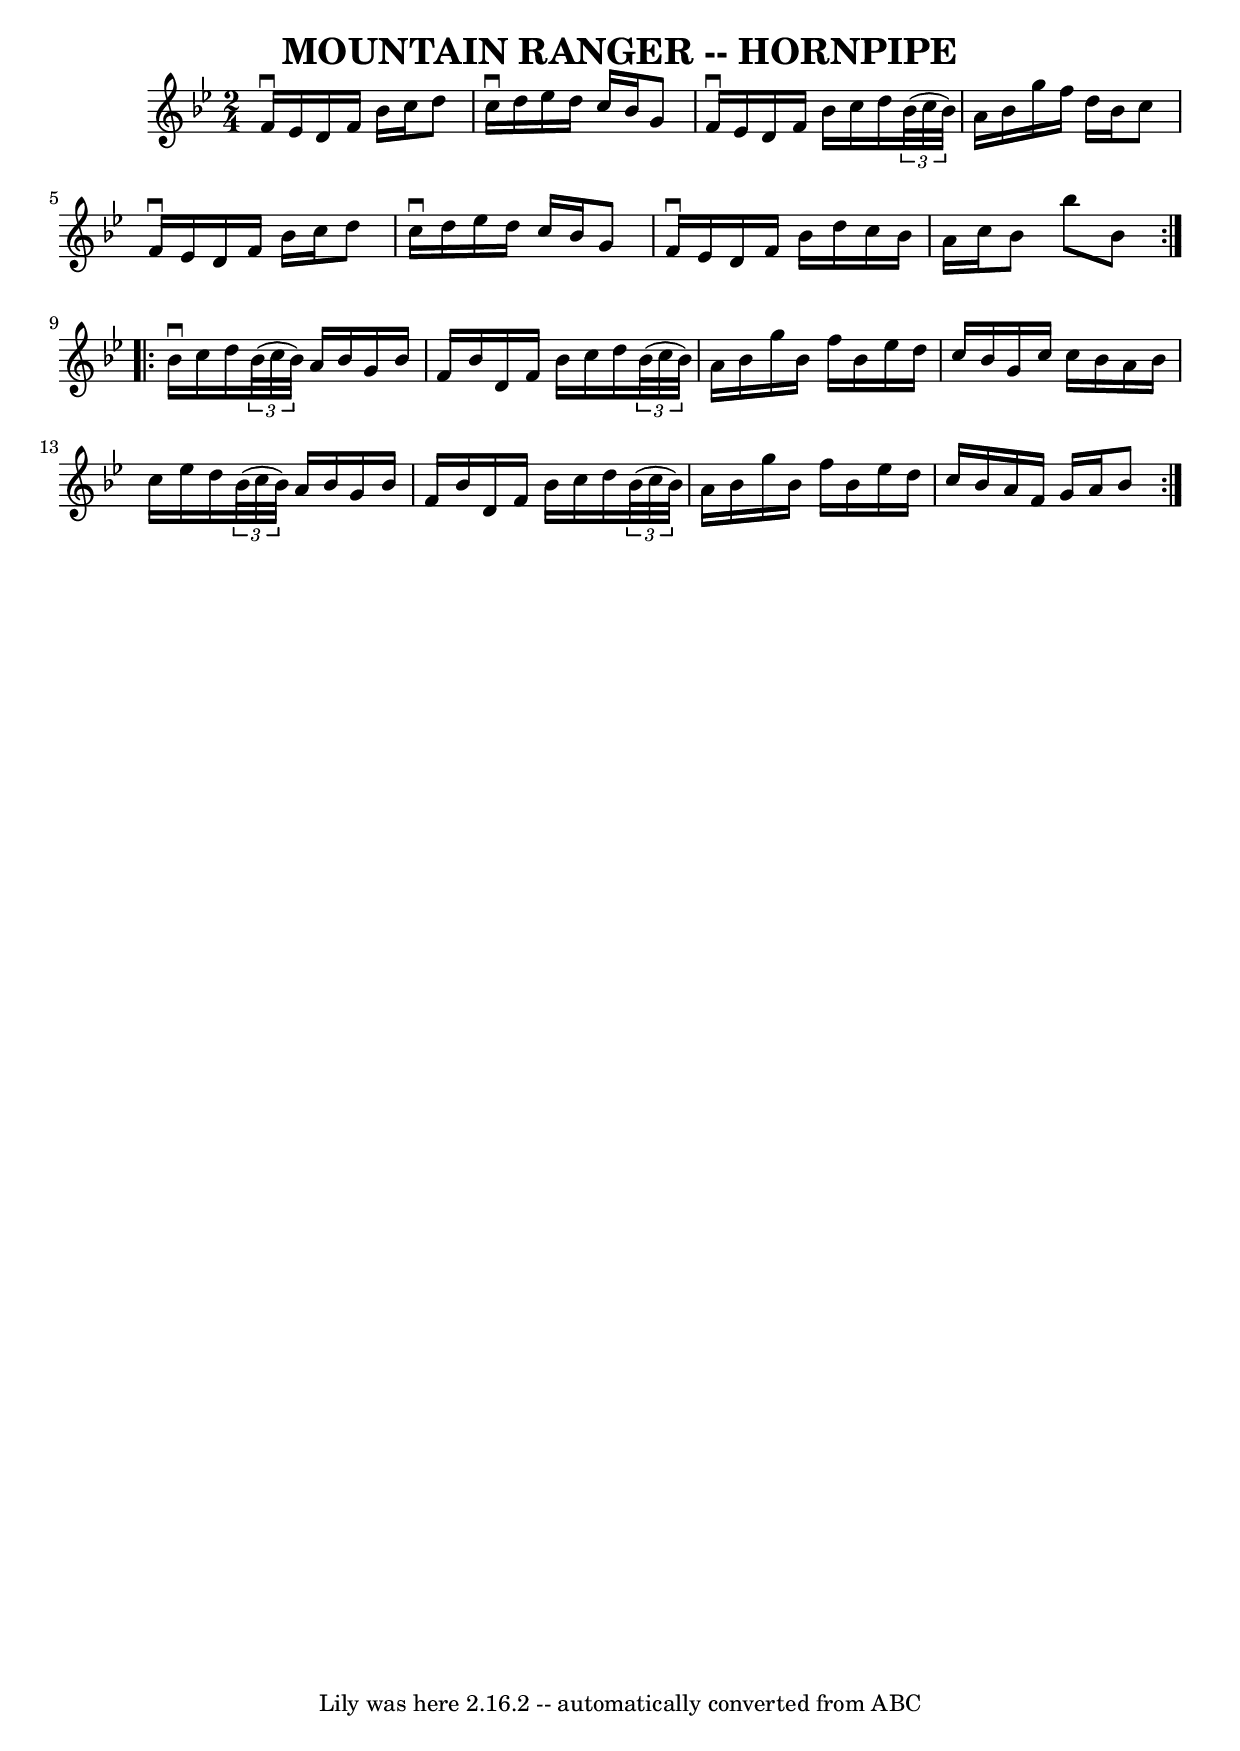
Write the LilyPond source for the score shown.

\version "2.16.2"
\include "Mammoth.ily"
\header {
  %% book = "Ryan's Mammoth Collection of Fiddle Tunes"
  crossRefNumber = "1"
  footnotes = "\\\\\\\\MOUNTAIN RANGER. (First couple cross over.) First lady down the centre with\\\\2d gent, and back. (Same time.) First gent balance with 2d lady, and turn.\\\\First gent down the centre with 2d lady, and back. (Same time.) First lady\\\\balance to 2d gent, and turn.  First couple down the centre and back, cast off.\\\\Ladies' chain."
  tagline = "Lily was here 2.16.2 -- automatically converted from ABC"
  title = "MOUNTAIN RANGER -- HORNPIPE"

}
voicedefault =  {



  \repeat volta 2 {

    \time 2/4 
    \key bes \major f'16^\downbow ees'16        |
    d'16    
    f'16 bes'16 c''16 d''8 c''16^\downbow d''16    |
    
    ees''16 d''16 c''16 bes'16 g'8 f'16^\downbow ees'16     |
    d'16 f'16 bes'16 c''16 d''16    \times 2/3 { bes'32 (
						 c''32 bes'32) 
					       } a'16 bes'16    |
    g''16 f''16 d''16   
    bes'16 c''8 f'16^\downbow ees'16  | |
    d'16    
    f'16 bes'16 c''16 d''8 c''16^\downbow d''16    |
    
    ees''16 d''16 c''16 bes'16 g'8 f'16^\downbow ees'16     |
    d'16 f'16 bes'16 d''16 c''16 bes'16 a'16 c''16   |
    bes'8 bes''8 bes'8    
  }     
  \repeat volta 2 {
    bes'16^\downbow c''16        |
    d''16    \times 2/3 { bes'32 (c''32    
			  bes'32) 
			} a'16 bes'16 g'16 bes'16 f'16 bes'16    |
    
    d'16 f'16 bes'16 c''16 d''16    \times 2/3 { bes'32 (c''32    
						 bes'32) 
					       } a'16 bes'16    |
    g''16 bes'16 f''16 bes'16  
    ees''16 d''16 c''16 bes'16    |
    g'16 c''16 c''16    
    bes'16 a'16 bes'16 c''16 ees''16    | |
    d''16   
    \times 2/3 { bes'32 (c''32 bes'32) 
	       } a'16 bes'16 g'16    
    bes'16 f'16 bes'16    |
    d'16 f'16 bes'16 c''16 d''16 
    \times 2/3 { bes'32 (c''32 bes'32) 
	       } a'16 bes'16    |
    
    g''16 bes'16 f''16 bes'16 ees''16 d''16 c''16 bes'16     |
    a'16 f'16 g'16 a'16 bes'8    
  }   

}

\score{
  <<

    \context Staff="default"
    {
      \voicedefault 
      
    }

  >>
  \layout {
    
  }
  \midi {
  }

}
